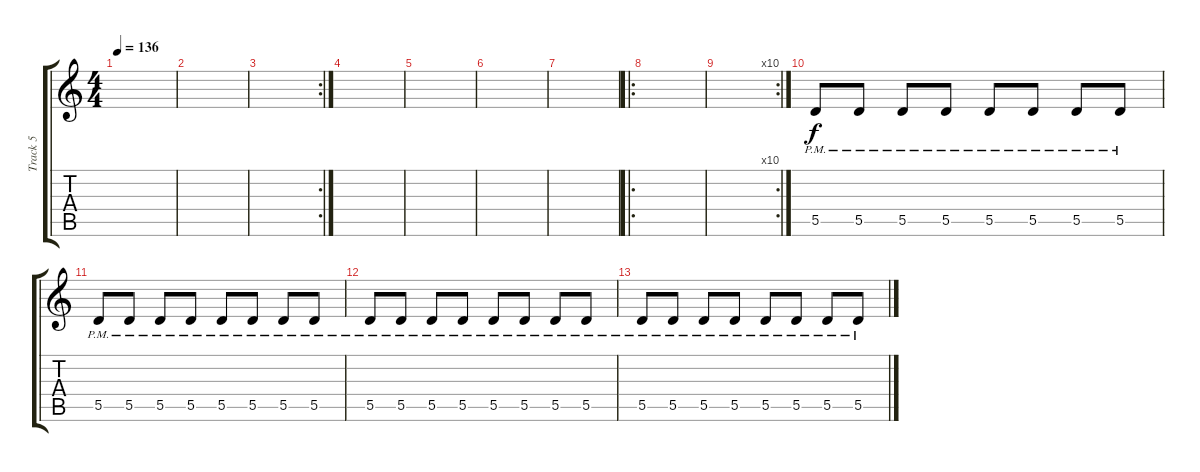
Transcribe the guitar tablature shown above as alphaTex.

\track ("Track 5" "Track 5") {instrument distortionguitar}
\staff {score tabs}
\tuning (E4 B3 G3 D3 A2 E2) {hide}
\ts (4 4)
\tempo 136
\clef g2
\ks c
|
|
\rc 2
|
|
|
|
|
\ro
|
\rc 10
|
5.5{pm}.8{volume 16} 5.5{pm}.8 5.5{pm}.8 5.5{pm}.8 5.5{pm}.8 5.5{pm}.8 5.5{pm}.8 5.5{pm}.8 |
5.5{pm}.8 5.5{pm}.8 5.5{pm}.8 5.5{pm}.8 5.5{pm}.8 5.5{pm}.8 5.5{pm}.8 5.5{pm}.8 |
5.5{pm}.8 5.5{pm}.8 5.5{pm}.8 5.5{pm}.8 5.5{pm}.8 5.5{pm}.8 5.5{pm}.8 5.5{pm}.8 |
5.5{pm}.8 5.5{pm}.8 5.5{pm}.8 5.5{pm}.8 5.5{pm}.8 5.5{pm}.8 5.5{pm}.8 5.5{pm}.8
